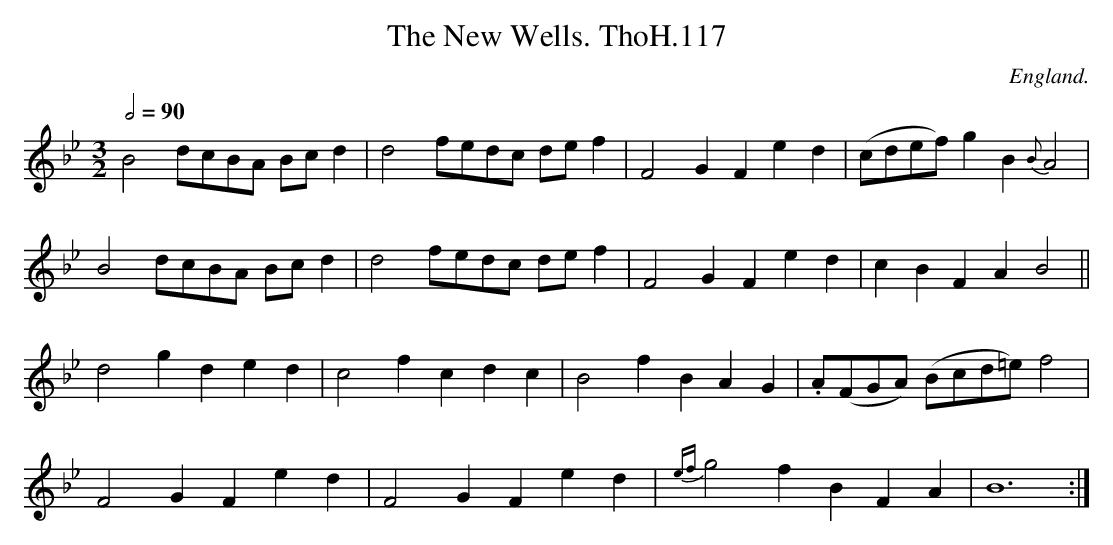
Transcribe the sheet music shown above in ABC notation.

X:1
T:New Wells. ThoH.117, The
Q:1/2=90
M:3/2
L:1/4
O:England.
K:Bb
B2d/c/B/A/ B/c/d|d2f/e/d/c/ d/e/f|F2GFed|(c/d/e/f/)gB{B}A2|
B2d/c/B/A/ B/c/d|d2f/e/d/c/ d/e/f|F2GFed|cBFAB2||
d2gded|c2fcdc|B2fBAG|.A/(F/G/A/) (B/c/d/=e/)f2|
F2GFed|F2GFed|{ef}g2fBFA|B6:|
